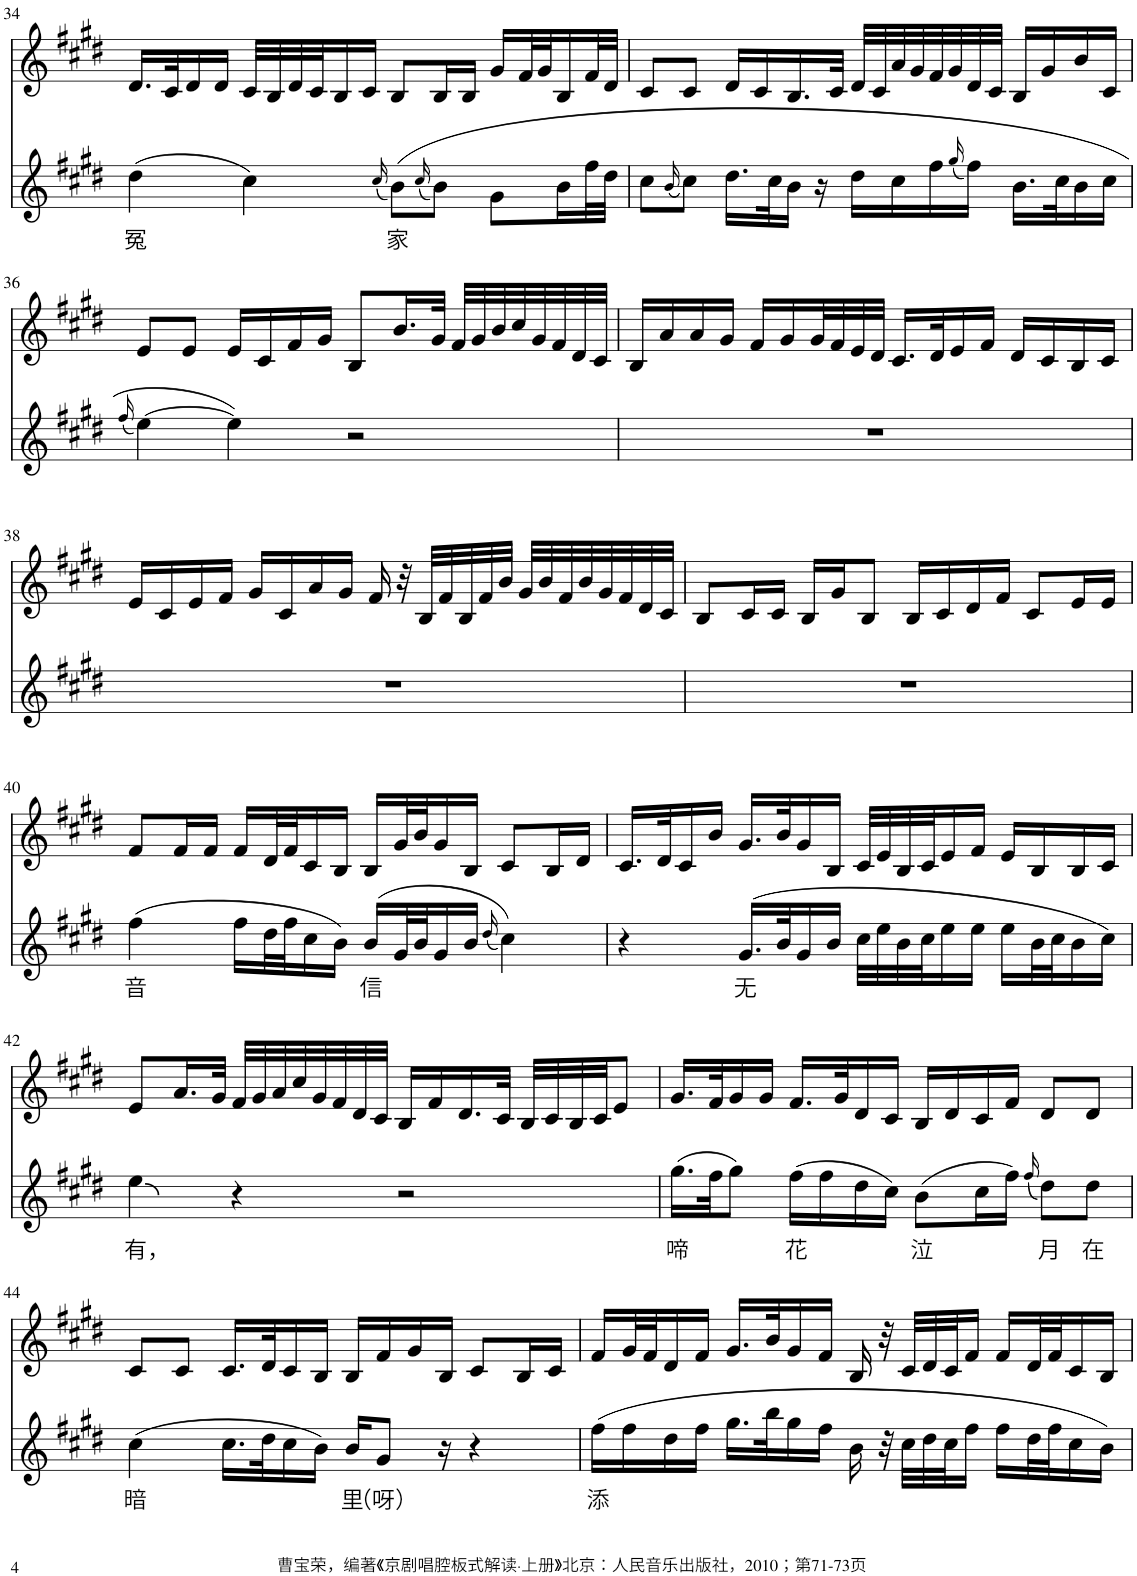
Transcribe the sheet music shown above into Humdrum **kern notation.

**kern	**text	**kern
*part2	*part2	*part1
*staff2	*staff2	*staff1
*I"Piano	*	*I"Piano
*I'Pno	*	*I'Pno
!!LO:PB:g=z
*clefG2	*	*clefG2
*k[f#c#g#d#]	*	*k[f#c#g#d#]
*M4/4	*	*M4/4
=34	=34	=34
!	!LO:LY:b	!
(4dd#\	冤	16.d#/LL
.	.	32c#/K
.	.	16d#/
.	.	16d#/JJ
4cc#\)	.	32c#/LLL
.	.	32B/
.	.	32d#/
.	.	32c#/J
.	.	16B/
.	.	16c#/JJ
(16qcc#/	.	.
!	!LO:LY:b	!
(8b\L)	家	8B/L
(16qcc#/	.	.
8b\J)	.	16B/L
.	.	16B/JJ
8g#\L	.	16g#/LL
.	.	32f#/L
.	.	32g#/J
16b\L	.	16B/
32ff#\L	.	32f#/L
32dd#\JJJ	.	32d#/JJJ
=35	=35	=35
8cc#\L	.	8c#/L
(16qb/	.	.
8cc#\J)	.	8c#/J
16.dd#\LL	.	16d#/LL
.	.	16c#/
32cc#\K	.	.
16b\JJ	.	16.B/
16r	.	.
.	.	32c#/JJk
16dd#\LL	.	32d#/LLL
.	.	32c#/
16cc#\	.	32a/
.	.	32g#/
16ff#\	.	32f#/
.	.	32g#/
(16qgg#/	.	.
16ff#\JJ)	.	32d#/
.	.	32c#/JJJ
16.b\LL	.	16B/LL
.	.	16g#/
32cc#\K	.	.
16b\	.	16b/
16cc#\JJ	.	16c#/JJ
!!LO:LB:g=z
=36	=36	=36
(16qff#/	.	.
[4ee\)	.	8e/L
.	.	8e/J
4ee\])	.	16e/LL
.	.	16c#/
.	.	16f#/
.	.	16g#/JJ
2r	.	8B/L
.	.	16.b/L
.	.	32g#/JJk
.	.	32f#/LLL
.	.	32g#/
.	.	32b/
.	.	32cc#/
.	.	32g#/
.	.	32f#/
.	.	32d#/
.	.	32c#/JJJ
=37	=37	=37
1r	.	16B/LL
.	.	16a/
.	.	16a/
.	.	16g#/JJ
.	.	16f#/LL
.	.	16g#/
.	.	32g#/L
.	.	32f#/
.	.	32e/
.	.	32d#/JJJ
.	.	16.c#/LL
.	.	32d#/K
.	.	16e/
.	.	16f#/JJ
.	.	16d#/LL
.	.	16c#/
.	.	16B/
.	.	16c#/JJ
!!LO:LB:g=z
=38	=38	=38
1r	.	16e/LL
.	.	16c#/
.	.	16e/
.	.	16f#/JJ
.	.	16g#/LL
.	.	16c#/
.	.	16a/
.	.	16g#/JJ
.	.	16f#/
.	.	32r
.	.	32B/LLL
.	.	32f#/
.	.	32B/
.	.	32f#/
.	.	32b/JJJ
.	.	32g#/LLL
.	.	32b/
.	.	32f#/
.	.	32b/
.	.	32g#/
.	.	32f#/
.	.	32d#/
.	.	32c#/JJJ
=39	=39	=39
1r	.	8B/L
.	.	16c#/L
.	.	16c#/JJ
.	.	16B/LL
.	.	16g#/J
.	.	8B/J
.	.	16B/LL
.	.	16c#/
.	.	16d#/
.	.	16f#/JJ
.	.	8c#/L
.	.	16e/L
.	.	16e/JJ
!!LO:LB:g=z
=40	=40	=40
!	!LO:LY:b	!
(4ff#\	音	8f#/L
.	.	16f#/L
.	.	16f#/JJ
16ff#\LL	.	16f#/LL
32dd#\L	.	32d#/L
32ff#\J	.	32f#/J
16cc#\	.	16c#/
16b\JJ)	.	16B/JJ
!	!LO:LY:b	!
(16b/LL	信	16B/LL
32g#/L	.	32g#/L
32b/J	.	32b/J
16g#/	.	16g#/
16b/JJ	.	16B/JJ
(16qdd#/	.	.
4cc#\))	.	8c#/L
.	.	16B/L
.	.	16d#/JJ
=41	=41	=41
4r	.	16.c#/LL
.	.	32d#/K
.	.	16c#/
.	.	16b/JJ
!	!LO:LY:b	!
(16.g#/LL	无	16.g#/LL
32b/K	.	32b/K
16g#/	.	16g#/
16b/JJ	.	16B/JJ
32cc#\LLL	.	32c#/LLL
32ee\	.	32e/
32b\	.	32B/
32cc#\J	.	32c#/J
16ee\	.	16e/
16ee\JJ	.	16f#/JJ
16ee\LL	.	16e/LL
32b\L	.	16B/
32cc#\J	.	.
16b\	.	16B/
16cc#\JJ)	.	16c#/JJ
!!LO:LB:g=z
=42	=42	=42
!	!LO:LY:b	!
4ee\	有，	8e/L
.	.	16.a/L
.	.	32g#/JJk
4r	.	32f#/LLL
.	.	32g#/
.	.	32a/
.	.	32cc#/
.	.	32g#/
.	.	32f#/
.	.	32d#/
.	.	32c#/JJJ
2r	.	16B/LL
.	.	16f#/
.	.	16.d#/
.	.	32c#/JJk
.	.	32B/LLL
.	.	32c#/
.	.	32B/
.	.	32c#/JJ
.	.	8e/J
=43	=43	=43
!	!LO:LY:b	!
(16.gg#\LL	啼	16.g#/LL
32ff#\JK	.	32f#/K
8gg#\J)	.	16g#/
.	.	16g#/JJ
!	!LO:LY:b	!
(16ff#\LL	花	16.f#/LL
16ff#\	.	.
.	.	32g#/K
16dd#\	.	16d#/
16cc#\JJ)	.	16c#/JJ
!	!LO:LY:b	!
(8b\L	泣	16B/LL
.	.	16d#/
16cc#\L	.	16c#/
16ff#\JJ)	.	16f#/JJ
(16qff#/	.	.
!	!LO:LY:b	!
8dd#\L)	月	8d#/L
!	!LO:LY:b	!
8dd#\J	在	8d#/J
!!LO:LB:g=z
=44	=44	=44
!	!LO:LY:b	!
(4cc#\	暗	8c#/L
.	.	8c#/J
16.cc#\LL	.	16.c#/LL
32dd#\K	.	32d#/K
16cc#\	.	16c#/
16b\JJ)	.	16B/JJ
!	!LO:LY:b	!
16b/KL	里	16B/LL
!	!LO:LY:b	!
8g#/J	（呀）	16f#/
.	.	16g#/
16r	.	16B/JJ
4r	.	8c#/L
.	.	16B/L
.	.	16c#/JJ
=45	=45	=45
!	!LO:LY:b	!
(16ff#\LL	添	16f#/LL
16ff#\	.	32g#/L
.	.	32f#/J
16dd#\	.	16d#/
16ff#\JJ	.	16f#/JJ
16.gg#\LL	.	16.g#/LL
32bb\K	.	32b/K
16gg#\	.	16g#/
16ff#\JJ	.	16f#/JJ
16b\	.	16B/
32r	.	32r
32cc#\LLL	.	32c#/LLL
32dd#\	.	32d#/
32cc#\J	.	32c#/J
16ff#\JJ	.	16f#/JJ
16ff#\LL	.	16f#/LL
32dd#\L	.	32d#/L
32ff#\J	.	32f#/J
16cc#\	.	16c#/
16b\JJ)	.	16B/JJ
=	=	=
*-	*-	*-
